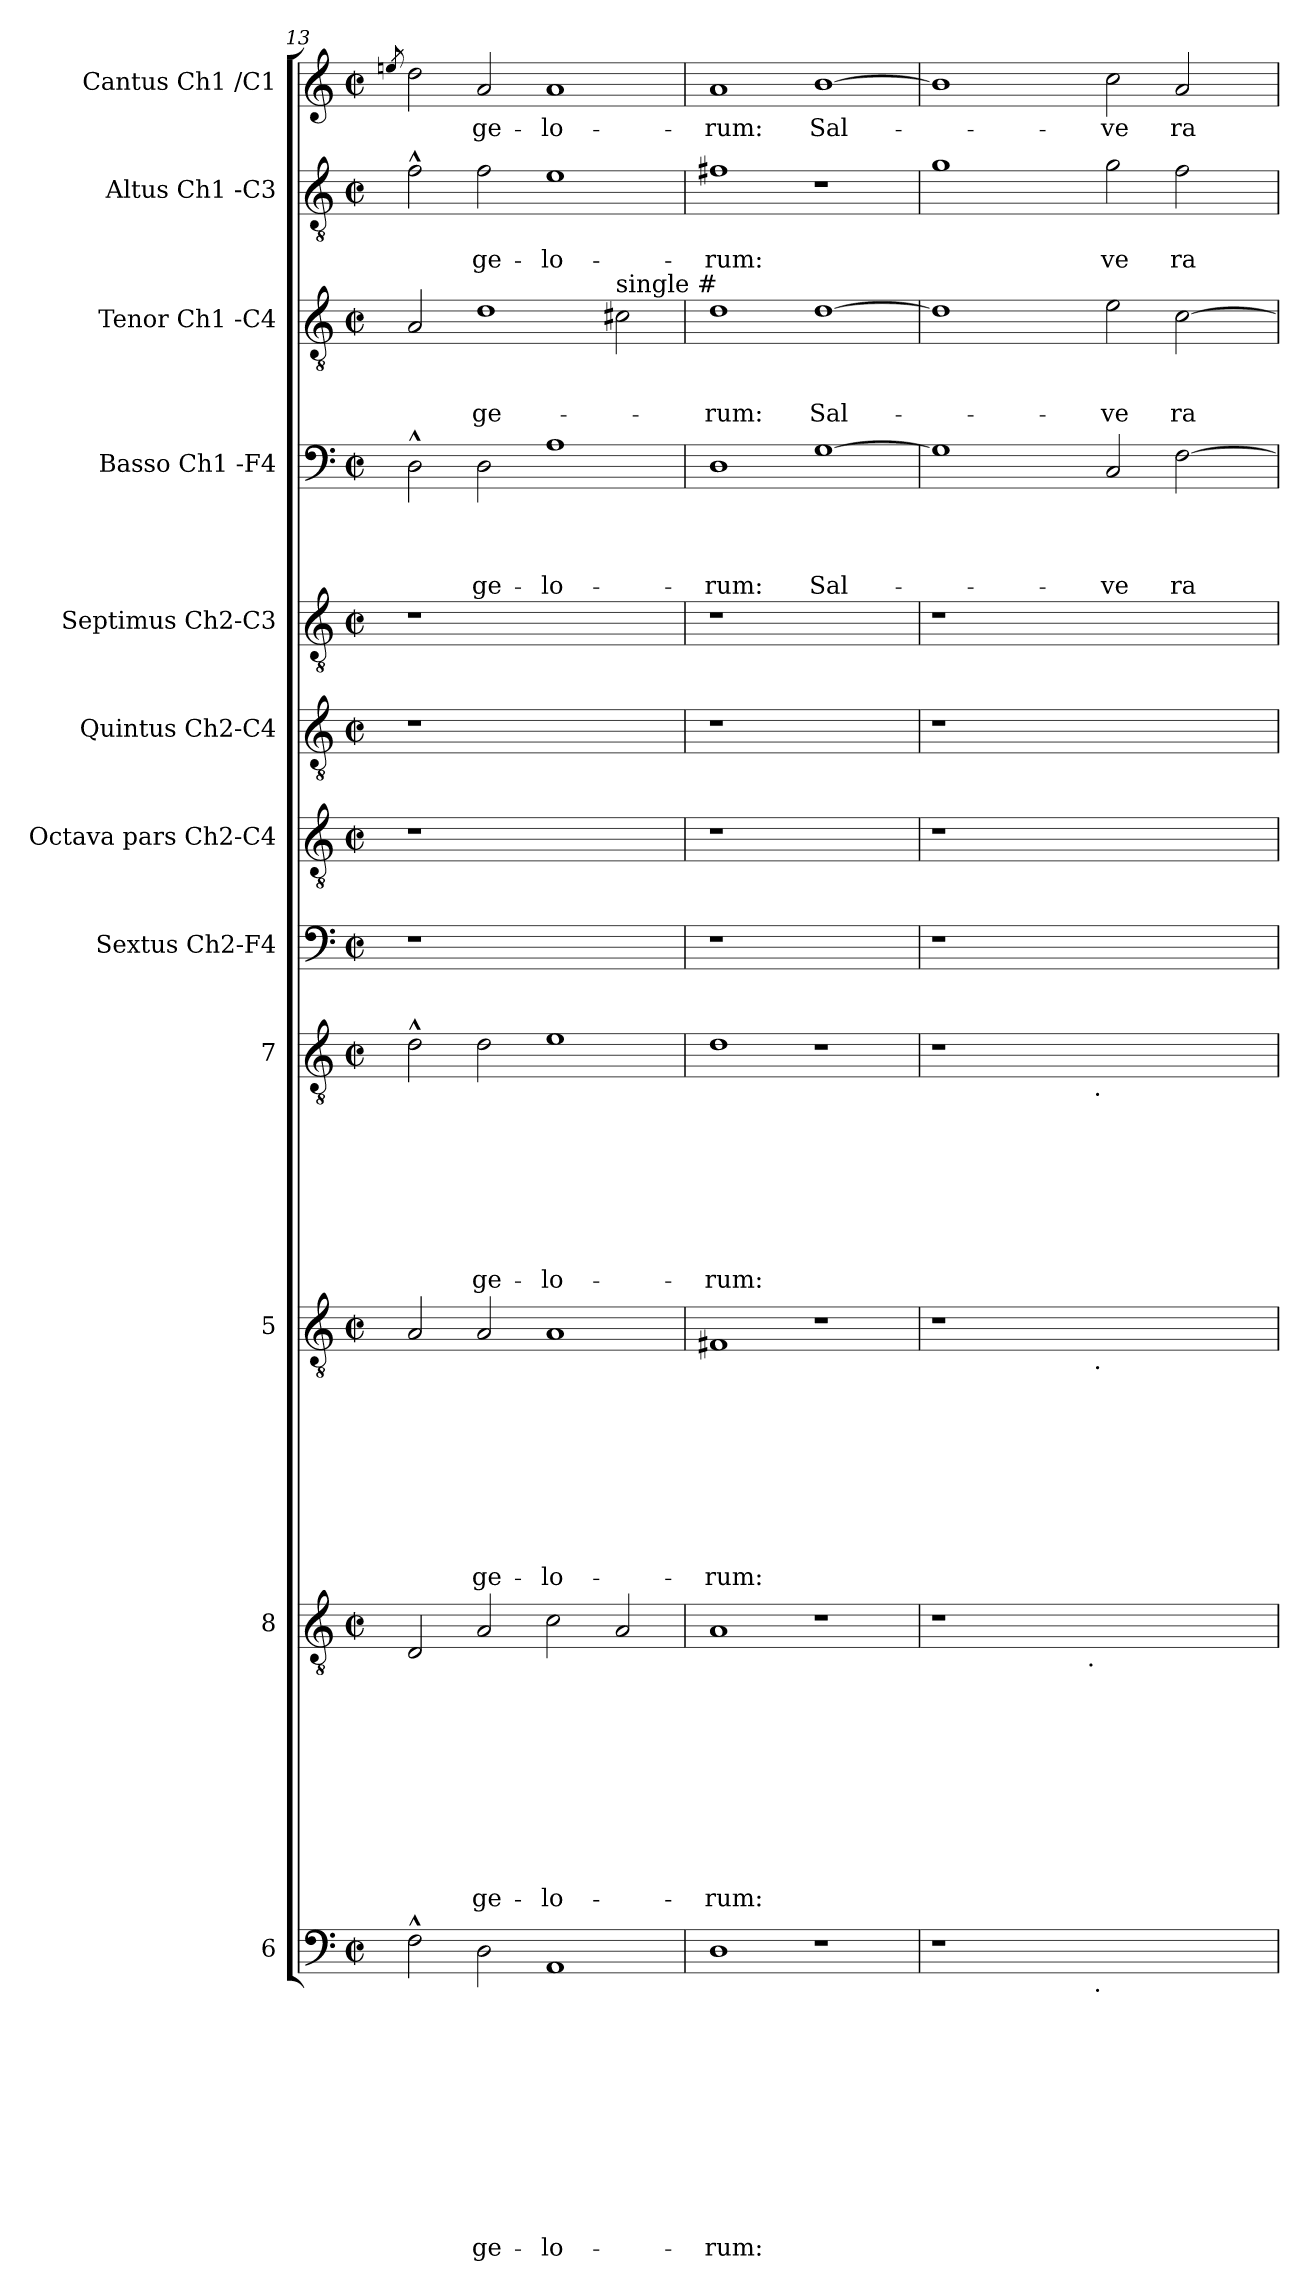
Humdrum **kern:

**kern	**text	**text	**text	**text	**text	**text	**text	**text	**text	**text	**text	**kern	**text	**text	**text	**text	**text	**text	**text	**text	**text	**text	**kern	**text	**text	**text	**text	**text	**text	**text	**text	**text	**kern	**text	**text	**text	**text	**text	**text	**text	**text	**kern	**kern	**kern	**kern	**kern	**text	**text	**text	**text	**kern	**text	**text	**text	**kern	**text	**text	**kern	**text
*part12	*part12	*part12	*part12	*part12	*part12	*part12	*part12	*part12	*part12	*part12	*part12	*part11	*part11	*part11	*part11	*part11	*part11	*part11	*part11	*part11	*part11	*part11	*part10	*part10	*part10	*part10	*part10	*part10	*part10	*part10	*part10	*part10	*part9	*part9	*part9	*part9	*part9	*part9	*part9	*part9	*part9	*part8	*part7	*part6	*part5	*part4	*part4	*part4	*part4	*part4	*part3	*part3	*part3	*part3	*part2	*part2	*part2	*part1	*part1
*staff12	*staff12	*staff12	*staff12	*staff12	*staff12	*staff12	*staff12	*staff12	*staff12	*staff12	*staff12	*staff11	*staff11	*staff11	*staff11	*staff11	*staff11	*staff11	*staff11	*staff11	*staff11	*staff11	*staff10	*staff10	*staff10	*staff10	*staff10	*staff10	*staff10	*staff10	*staff10	*staff10	*staff9	*staff9	*staff9	*staff9	*staff9	*staff9	*staff9	*staff9	*staff9	*staff8	*staff7	*staff6	*staff5	*staff4	*staff4	*staff4	*staff4	*staff4	*staff3	*staff3	*staff3	*staff3	*staff2	*staff2	*staff2	*staff1	*staff1
*I"6	*	*	*	*	*	*	*	*	*	*	*	*I"8	*	*	*	*	*	*	*	*	*	*	*I"5	*	*	*	*	*	*	*	*	*	*I"7	*	*	*	*	*	*	*	*	*I"Sextus Ch2-F4	*I"Octava pars Ch2-C4	*I"Quintus Ch2-C4	*I"Septimus Ch2-C3	*I"Basso Ch1 -F4	*	*	*	*	*I"Tenor Ch1 -C4	*	*	*	*I"Altus Ch1 -C3	*	*	*I"Cantus Ch1 /C1	*
*	*	*	*	*	*	*	*	*	*	*	*	*	*	*	*	*	*	*	*	*	*	*	*	*	*	*	*	*	*	*	*	*	*	*	*	*	*	*	*	*	*	*	*I'Ch	*I'Ch	*I'Ch	*I'B	*	*	*	*	*I'T	*	*	*	*I'A	*	*	*I'C	*
!!LO:PB:g=z
*clefF4	*	*	*	*	*	*	*	*	*	*	*	*clefGv2	*	*	*	*	*	*	*	*	*	*	*clefGv2	*	*	*	*	*	*	*	*	*	*clefGv2	*	*	*	*	*	*	*	*	*clefF4	*clefGv2	*clefGv2	*clefGv2	*clefF4	*	*	*	*	*clefGv2	*	*	*	*clefGv2	*	*	*clefG2	*
*k[]	*	*	*	*	*	*	*	*	*	*	*	*k[]	*	*	*	*	*	*	*	*	*	*	*k[]	*	*	*	*	*	*	*	*	*	*k[]	*	*	*	*	*	*	*	*	*k[]	*k[]	*k[]	*k[]	*k[]	*	*	*	*	*k[]	*	*	*	*k[]	*	*	*k[]	*
*C:	*	*	*	*	*	*	*	*	*	*	*	*C:	*	*	*	*	*	*	*	*	*	*	*C:	*	*	*	*	*	*	*	*	*	*C:	*	*	*	*	*	*	*	*	*C:	*C:	*C:	*C:	*C:	*	*	*	*	*C:	*	*	*	*C:	*	*	*C:	*
*M2/2	*	*	*	*	*	*	*	*	*	*	*	*M2/2	*	*	*	*	*	*	*	*	*	*	*M2/2	*	*	*	*	*	*	*	*	*	*M2/2	*	*	*	*	*	*	*	*	*M2/2	*M2/2	*M2/2	*M2/2	*M2/2	*	*	*	*	*M2/2	*	*	*	*M2/2	*	*	*M2/2	*
*met(c|)	*	*	*	*	*	*	*	*	*	*	*	*met(c|)	*	*	*	*	*	*	*	*	*	*	*met(c|)	*	*	*	*	*	*	*	*	*	*met(c|)	*	*	*	*	*	*	*	*	*met(c|)	*met(c|)	*met(c|)	*met(c|)	*met(c|)	*	*	*	*	*met(c|)	*	*	*	*met(c|)	*	*	*met(c|)	*
=13	=13	=13	=13	=13	=13	=13	=13	=13	=13	=13	=13	=13	=13	=13	=13	=13	=13	=13	=13	=13	=13	=13	=13	=13	=13	=13	=13	=13	=13	=13	=13	=13	=13	=13	=13	=13	=13	=13	=13	=13	=13	=13	=13	=13	=13	=13	=13	=13	=13	=13	=13	=13	=13	=13	=13	=13	=13	=13	=13
.	.	.	.	.	.	.	.	.	.	.	.	.	.	.	.	.	.	.	.	.	.	.	.	.	.	.	.	.	.	.	.	.	.	.	.	.	.	.	.	.	.	.	.	.	.	.	.	.	.	.	.	.	.	.	.	.	.	8qeen/	.
2F^^>\	.	.	.	.	.	.	.	.	.	.	.	2D/	.	.	.	.	.	.	.	.	.	.	2A/	.	.	.	.	.	.	.	.	.	2d^^>\	.	.	.	.	.	.	.	.	1r	1r	1r	1r	2D^^>\	.	.	.	.	2A/	.	.	.	2f^^>\	.	.	2dd\	.
!	!	!	!	!	!	!	!	!	!	!	!LO:LY:a	!	!	!	!	!	!	!	!	!	!	!LO:LY:a	!	!	!	!	!	!	!	!	!	!LO:LY:a	!	!	!	!	!	!	!	!	!LO:LY:b	!	!	!	!	!	!	!	!	!LO:LY:a	!	!	!	!LO:LY:a	!	!	!LO:LY:a	!	!LO:LY:b
2D\	.	.	.	.	.	.	.	.	.	.	-ge-	2A/	.	.	.	.	.	.	.	.	.	-ge-	2A/	.	.	.	.	.	.	.	.	-ge-	2d\	.	.	.	.	.	.	.	-ge-	.	.	.	.	2D\	.	.	.	-ge-	1d	.	.	-ge-	2f\	.	-ge-	2a/	-ge-
!	!	!	!	!	!	!	!	!	!	!	!LO:LY:a	!	!	!	!	!	!	!	!	!	!	!LO:LY:a	!	!	!	!	!	!	!	!	!	!LO:LY:a	!	!	!	!	!	!	!	!	!LO:LY:b	!	!	!	!	!	!	!	!	!LO:LY:a	!	!	!	!	!	!	!LO:LY:a	!	!LO:LY:b
1AA	.	.	.	.	.	.	.	.	.	.	-lo-	2c\	.	.	.	.	.	.	.	.	.	-lo-	1A	.	.	.	.	.	.	.	.	-lo-	1e	.	.	.	.	.	.	.	-lo-	1ryy	1ryy	1ryy	1ryy	1A	.	.	.	-lo-	.	.	.	.	1e	.	-lo-	1a	-lo-
!	!	!	!	!	!	!	!	!	!	!	!	!	!	!	!	!	!	!	!	!	!	!	!	!	!	!	!	!	!	!	!	!	!	!	!	!	!	!	!	!	!	!	!	!	!	!	!	!	!	!	!LO:TX:a:t=single #	!	!	!	!	!	!	!	!
.	.	.	.	.	.	.	.	.	.	.	.	2A/	.	.	.	.	.	.	.	.	.	.	.	.	.	.	.	.	.	.	.	.	.	.	.	.	.	.	.	.	.	.	.	.	.	.	.	.	.	.	2c#\	.	.	.	.	.	.	.	.
=14	=14	=14	=14	=14	=14	=14	=14	=14	=14	=14	=14	=14	=14	=14	=14	=14	=14	=14	=14	=14	=14	=14	=14	=14	=14	=14	=14	=14	=14	=14	=14	=14	=14	=14	=14	=14	=14	=14	=14	=14	=14	=14	=14	=14	=14	=14	=14	=14	=14	=14	=14	=14	=14	=14	=14	=14	=14	=14	=14
!	!	!	!	!	!	!	!	!	!	!	!LO:LY:a	!	!	!	!	!	!	!	!	!	!	!LO:LY:a	!	!	!	!	!	!	!	!	!	!LO:LY:a	!	!	!	!	!	!	!	!	!LO:LY:b	!	!	!	!	!	!	!	!	!LO:LY:a	!	!	!	!LO:LY:a	!	!	!LO:LY:a	!	!LO:LY:b
1D	.	.	.	.	.	.	.	.	.	.	-rum:	1A	.	.	.	.	.	.	.	.	.	-rum:	1F#X	.	.	.	.	.	.	.	.	-rum:	1d	.	.	.	.	.	.	.	-rum:	1r	1r	1r	1r	1D	.	.	.	-rum:	1d	.	.	-rum:	1f#X	.	-rum:	1a	-rum:
!	!	!	!	!	!	!	!	!	!	!	!	!	!	!	!	!	!	!	!	!	!	!	!	!	!	!	!	!	!	!	!	!	!	!	!	!	!	!	!	!	!	!	!	!	!	!	!	!	!	!LO:LY:a	!	!	!	!LO:LY:a	!	!	!	!	!LO:LY:b
1r	.	.	.	.	.	.	.	.	.	.	.	1r	.	.	.	.	.	.	.	.	.	.	1r	.	.	.	.	.	.	.	.	.	1r	.	.	.	.	.	.	.	.	1ryy	1ryy	1ryy	1ryy	[>1G	.	.	.	Sal-	[>1d	.	.	Sal-	1r	.	.	[>1b	Sal-
=15	=15	=15	=15	=15	=15	=15	=15	=15	=15	=15	=15	=15	=15	=15	=15	=15	=15	=15	=15	=15	=15	=15	=15	=15	=15	=15	=15	=15	=15	=15	=15	=15	=15	=15	=15	=15	=15	=15	=15	=15	=15	=15	=15	=15	=15	=15	=15	=15	=15	=15	=15	=15	=15	=15	=15	=15	=15	=15	=15
*^	*	*	*	*	*	*	*	*	*	*	*	*^	*	*	*	*	*	*	*	*	*	*	*^	*	*	*	*	*	*	*	*	*	*^	*	*	*	*	*	*	*	*	*	*	*	*	*	*	*	*	*	*	*	*	*	*	*	*	*	*
1r	2ryy	.	.	.	.	.	.	.	.	.	.	.	1r	3%2ryy	.	.	.	.	.	.	.	.	.	.	1r	2ryy	.	.	.	.	.	.	.	.	.	1r	2ryy	.	.	.	.	.	.	.	.	1r	1r	1r	1r	1G]	.	.	.	.	1d]	.	.	.	1g	.	.	1b]	.
.	4...ryy	.	.	.	.	.	.	.	.	.	.	.	.	.	.	.	.	.	.	.	.	.	.	.	.	4...ryy	.	.	.	.	.	.	.	.	.	.	4...ryy	.	.	.	.	.	.	.	.	.	.	.	.	.	.	.	.	.	.	.	.	.	.	.	.	.	.
.	.	.	.	.	.	.	.	.	.	.	.	.	.	6..ryy	.	.	.	.	.	.	.	.	.	.	.	.	.	.	.	.	.	.	.	.	.	.	.	.	.	.	.	.	.	.	.	.	.	.	.	.	.	.	.	.	.	.	.	.	.	.	.	.	.
!	!	!	!	!	!	!	!	!	!	!	!	!	!	!LO:TX:b:t=.	!	!	!	!	!	!	!	!	!	!	!	!	!	!	!	!	!	!	!	!	!	!	!	!	!	!	!	!	!	!	!	!	!	!	!	!	!	!	!	!	!	!	!	!	!	!	!	!	!
.	.	.	.	.	.	.	.	.	.	.	.	.	.	3%2ryy	.	.	.	.	.	.	.	.	.	.	.	.	.	.	.	.	.	.	.	.	.	.	.	.	.	.	.	.	.	.	.	.	.	.	.	.	.	.	.	.	.	.	.	.	.	.	.	.	.
!	!	!	!	!	!	!	!	!	!	!	!	!	!	!	!	!	!	!	!	!	!	!	!	!	!	!	!	!	!	!	!	!	!	!	!	!	!LO:TX:b:t=.	!	!	!	!	!	!	!	!	!	!	!	!	!	!	!	!	!	!	!	!	!	!	!	!	!	!
!	!	!	!	!	!	!	!	!	!	!	!	!	!	!	!	!	!	!	!	!	!	!	!	!	!	!LO:TX:b:t=.	!	!	!	!	!	!	!	!	!	!	!	!	!	!	!	!	!	!	!	!	!	!	!	!	!	!	!	!	!	!	!	!	!	!	!	!	!
!	!LO:TX:b:t=.	!	!	!	!	!	!	!	!	!	!	!	!	!	!	!	!	!	!	!	!	!	!	!	!	!	!	!	!	!	!	!	!	!	!	!	!	!	!	!	!	!	!	!	!	!	!	!	!	!	!	!	!	!	!	!	!	!	!	!	!	!	!
.	1ryy	.	.	.	.	.	.	.	.	.	.	.	.	.	.	.	.	.	.	.	.	.	.	.	.	1ryy	.	.	.	.	.	.	.	.	.	.	1ryy	.	.	.	.	.	.	.	.	.	.	.	.	.	.	.	.	.	.	.	.	.	.	.	.	.	.
!	!	!	!	!	!	!	!	!	!	!	!	!	!	!	!	!	!	!	!	!	!	!	!	!	!	!	!	!	!	!	!	!	!	!	!	!	!	!	!	!	!	!	!	!	!	!	!	!	!	!	!	!	!	!LO:LY:a	!	!	!	!LO:LY:a	!	!	!LO:LY:a	!	!LO:LY:b
1ryy	.	.	.	.	.	.	.	.	.	.	.	.	1ryy	.	.	.	.	.	.	.	.	.	.	.	1ryy	.	.	.	.	.	.	.	.	.	.	1ryy	.	.	.	.	.	.	.	.	.	1ryy	1ryy	1ryy	1ryy	2C/	.	.	.	-ve	2e\	.	.	-ve	2g\	.	ve	2cc\	-ve
!	!	!	!	!	!	!	!	!	!	!	!	!	!	!	!	!	!	!	!	!	!	!	!	!	!	!	!	!	!	!	!	!	!	!	!	!	!	!	!	!	!	!	!	!	!	!	!	!	!	!	!	!	!	!LO:LY:a	!	!	!	!LO:LY:a	!	!	!LO:LY:a	!	!LO:LY:b
.	.	.	.	.	.	.	.	.	.	.	.	.	.	.	.	.	.	.	.	.	.	.	.	.	.	.	.	.	.	.	.	.	.	.	.	.	.	.	.	.	.	.	.	.	.	.	.	.	.	[>2F\	.	.	.	ra-	[>2c\	.	.	ra-	2f\	.	ra-	2a/	ra-
.	.	.	.	.	.	.	.	.	.	.	.	.	.	3ryy	.	.	.	.	.	.	.	.	.	.	.	.	.	.	.	.	.	.	.	.	.	.	.	.	.	.	.	.	.	.	.	.	.	.	.	.	.	.	.	.	.	.	.	.	.	.	.	.	.
.	.	.	.	.	.	.	.	.	.	.	.	.	.	24ryy	.	.	.	.	.	.	.	.	.	.	.	.	.	.	.	.	.	.	.	.	.	.	.	.	.	.	.	.	.	.	.	.	.	.	.	.	.	.	.	.	.	.	.	.	.	.	.	.	.
.	32ryy	.	.	.	.	.	.	.	.	.	.	.	.	.	.	.	.	.	.	.	.	.	.	.	.	32ryy	.	.	.	.	.	.	.	.	.	.	32ryy	.	.	.	.	.	.	.	.	.	.	.	.	.	.	.	.	.	.	.	.	.	.	.	.	.	.
*v	*v	*	*	*	*	*	*	*	*	*	*	*	*	*	*	*	*	*	*	*	*	*	*	*	*v	*v	*	*	*	*	*	*	*	*	*	*v	*v	*	*	*	*	*	*	*	*	*	*	*	*	*	*	*	*	*	*	*	*	*	*	*	*	*	*
*	*	*	*	*	*	*	*	*	*	*	*	*v	*v	*	*	*	*	*	*	*	*	*	*	*	*	*	*	*	*	*	*	*	*	*	*	*	*	*	*	*	*	*	*	*	*	*	*	*	*	*	*	*	*	*	*	*	*	*	*	*
=	=	=	=	=	=	=	=	=	=	=	=	=	=	=	=	=	=	=	=	=	=	=	=	=	=	=	=	=	=	=	=	=	=	=	=	=	=	=	=	=	=	=	=	=	=	=	=	=	=	=	=	=	=	=	=	=	=	=	=
*-	*-	*-	*-	*-	*-	*-	*-	*-	*-	*-	*-	*-	*-	*-	*-	*-	*-	*-	*-	*-	*-	*-	*-	*-	*-	*-	*-	*-	*-	*-	*-	*-	*-	*-	*-	*-	*-	*-	*-	*-	*-	*-	*-	*-	*-	*-	*-	*-	*-	*-	*-	*-	*-	*-	*-	*-	*-	*-	*-
